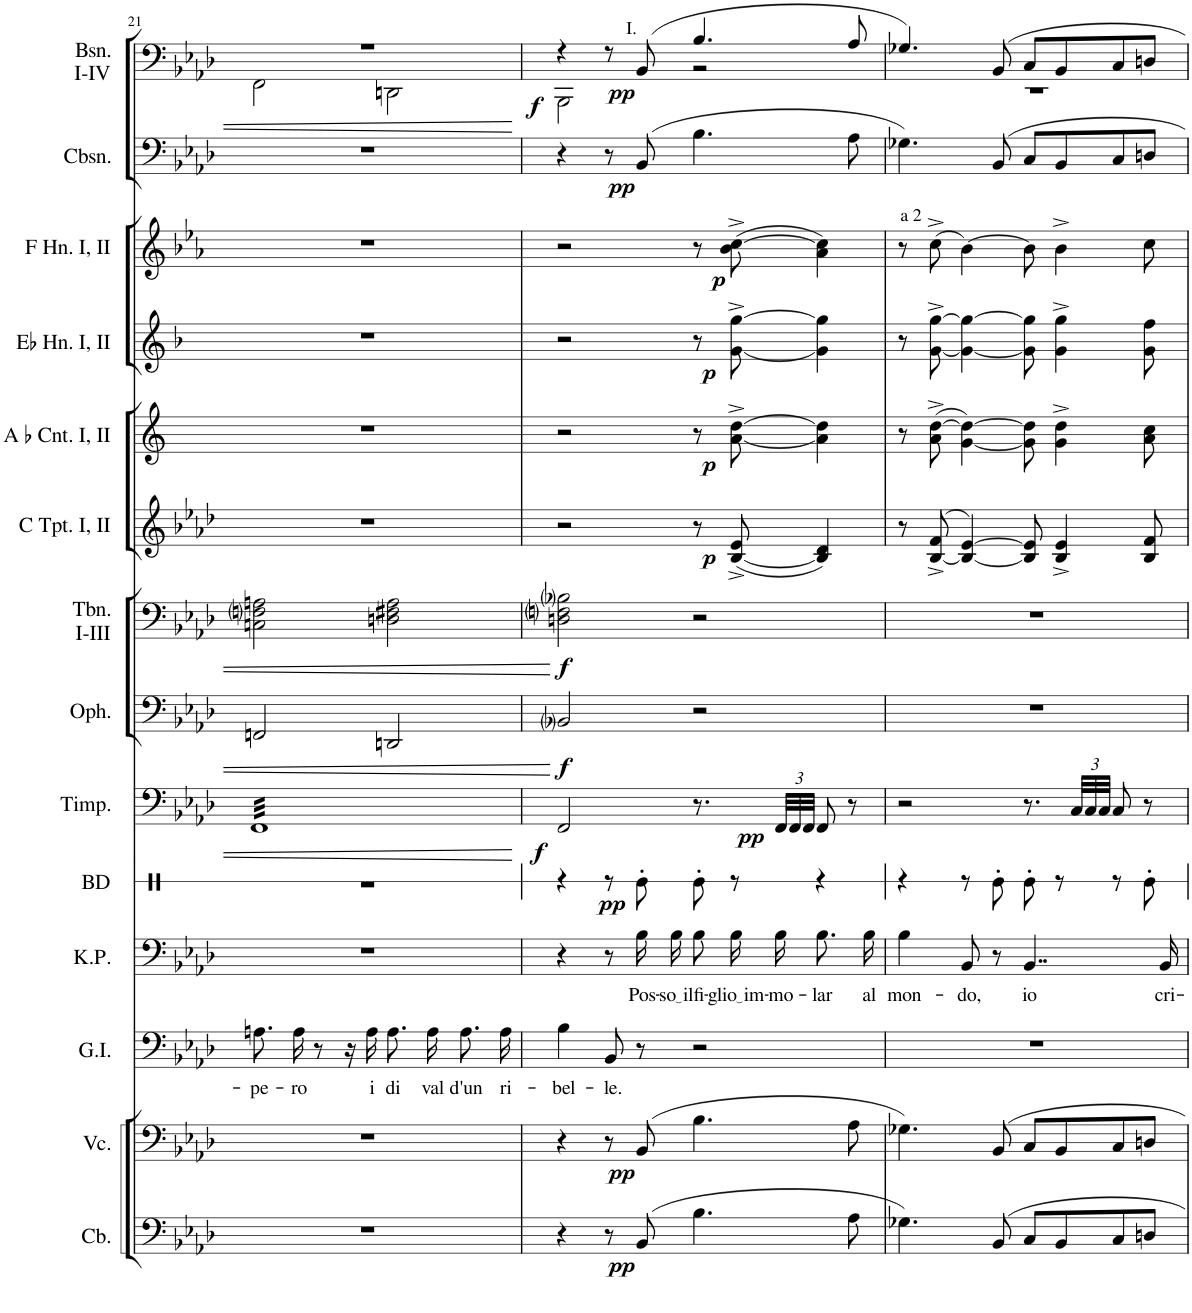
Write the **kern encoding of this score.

**kern	**dynam	**kern	**dynam	**kern	**text	**kern	**text	**kern	**dynam	**kern	**dynam	**kern	**dynam	**kern	**dynam	**kern	**dynam	**kern	**dynam	**kern	**dynam	**kern	**dynam	**kern	**dynam
*part13	*part13	*part12	*part12	*part11	*part11	*part10	*part10	*part9	*part9	*part8	*part8	*part7	*part7	*part6	*part6	*part5	*part5	*part4	*part4	*part3	*part3	*part2	*part2	*part1	*part1
*staff13	*staff13	*staff12	*staff12	*staff11	*staff11	*staff10	*staff10	*staff9	*staff9	*staff8	*staff8	*staff7	*staff7	*staff6	*staff6	*staff5	*staff5	*staff4	*staff4	*staff3	*staff3	*staff2	*staff2	*staff1	*staff1
*I"Contrabasses	*	*I"Violoncellos	*	*I"Grand Inquisitor	*	*I"King Philip	*	*I"Timpani	*	*I"Ophicleide	*	*I"Trombone I-III	*	*I"Trumpet in C I, II	*	*I"Ab Cornet I, II	*	*I"Horn in Eb I, II	*	*I"Horn in F I, II	*	*I"Contrabassoon	*	*I"Bassoon I-IV	*
*I'Cb.	*	*I'Vc.	*	*I'G.I.	*	*I'K.P.	*	*I'Timp.	*	*I'Oph.	*	*I'Tbn. I-III	*	*	*	*I'A b Cnt. I, II	*	*	*	*	*	*I'Cbsn.	*	*I'Bsn. I-IV	*
!!LO:PB:g=z
*clefF4	*	*clefF4	*	*clefF4	*	*clefF4	*	*clefF4	*	*clefF4	*	*clefF4	*	*clefG2	*	*clefG2	*	*clefG2	*	*clefG2	*	*clefF4	*	*clefF4	*
*Trd7c12	*	*	*	*	*	*Trd4c7	*	*	*	*Trd1c2	*	*	*	*Trd1c2	*	*Trd2c4	*	*Trd5c9	*	*Trd4c7	*	*Trd7c12	*	*	*
*k[b-e-a-d-]	*	*k[b-e-a-d-]	*	*k[b-e-a-d-]	*	*k[b-e-a-d-]	*	*k[b-e-a-d-]	*	*k[b-e-a-d-]	*	*k[b-e-a-d-]	*	*k[b-e-a-d-]	*	*k[]	*	*k[b-]	*	*k[b-e-a-]	*	*k[b-e-a-d-]	*	*k[b-e-a-d-]	*
*M4/4	*	*M4/4	*	*M4/4	*	*M4/4	*	*M4/4	*	*M4/4	*	*M4/4	*	*M4/4	*	*M4/4	*	*M4/4	*	*M4/4	*	*M4/4	*	*M4/4	*
*met(c)	*	*met(c)	*	*met(c)	*	*met(c)	*	*met(c)	*	*met(c)	*	*met(c)	*	*met(c)	*	*met(c)	*	*met(c)	*	*met(c)	*	*met(c)	*	*met(c)	*
=21	=21	=21	=21	=21	=21	=21	=21	=21	=21	=21	=21	=21	=21	=21	=21	=21	=21	=21	=21	=21	=21	=21	=21	=21	=21
!	!	!	!	!	!LO:LY:b	!	!	!	!	!	!	!	!	!	!	!	!	!	!	!	!	!	!	!	!
*	*	*	*	*	*	*	*	*	*	*	*	*	*	*	*	*	*	*	*	*	*	*	*	*^	*
*	*	*	*	*	*	*	*	*tremolo	*	*	*	*	*	*	*	*	*	*	*	*	*	*	*	*	*	*
1r	.	1r	.	8.An\L	-pe-	1r	.	32FFLLL	.	2FFn/	.	2Cn\ 2Fni\ 2An\	.	1r	.	1r	.	1r	.	1r	.	1r	.	1r	2FF\	.
.	.	.	.	.	.	.	.	32FF	.	.	.	.	.	.	.	.	.	.	.	.	.	.	.	.	.	.
.	.	.	.	.	.	.	.	32FF	.	.	.	.	.	.	.	.	.	.	.	.	.	.	.	.	.	.
.	.	.	.	.	.	.	.	32FF	.	.	.	.	.	.	.	.	.	.	.	.	.	.	.	.	.	.
.	.	.	.	.	.	.	.	32FF	.	.	.	.	.	.	.	.	.	.	.	.	.	.	.	.	.	.
.	.	.	.	.	.	.	.	32FF	.	.	.	.	.	.	.	.	.	.	.	.	.	.	.	.	.	.
!	!	!	!	!	!LO:LY:b	!	!	!	!	!	!	!	!	!	!	!	!	!	!	!	!	!	!	!	!	!
.	.	.	.	16A\Jk	-ro	.	.	32FF	.	.	.	.	.	.	.	.	.	.	.	.	.	.	.	.	.	.
.	.	.	.	.	.	.	.	32FF	.	.	.	.	.	.	.	.	.	.	.	.	.	.	.	.	.	.
.	.	.	.	8r	.	.	.	32FF	.	.	.	.	.	.	.	.	.	.	.	.	.	.	.	.	.	.
.	.	.	.	.	.	.	.	32FF	.	.	.	.	.	.	.	.	.	.	.	.	.	.	.	.	.	.
.	.	.	.	.	.	.	.	32FF	.	.	.	.	.	.	.	.	.	.	.	.	.	.	.	.	.	.
.	.	.	.	.	.	.	.	32FF	.	.	.	.	.	.	.	.	.	.	.	.	.	.	.	.	.	.
.	.	.	.	16r	.	.	.	32FF	.	.	.	.	.	.	.	.	.	.	.	.	.	.	.	.	.	.
.	.	.	.	.	.	.	.	32FF	.	.	.	.	.	.	.	.	.	.	.	.	.	.	.	.	.	.
!	!	!	!	!	!LO:LY:b	!	!	!	!	!	!	!	!	!	!	!	!	!	!	!	!	!	!	!	!	!
.	.	.	.	16A\	i	.	.	32FF	.	.	.	.	.	.	.	.	.	.	.	.	.	.	.	.	.	.
.	.	.	.	.	.	.	.	32FF	.	.	.	.	.	.	.	.	.	.	.	.	.	.	.	.	.	.
!	!	!	!	!	!LO:LY:b	!	!	!	!	!	!	!	!	!	!	!	!	!	!	!	!	!	!	!	!	!
.	.	.	.	8.A\L	di	.	.	32FF	.	2DDn/	.	2Dn\ 2F#X\ 2A\	.	.	.	.	.	.	.	.	.	.	.	.	2DDn\	.
.	.	.	.	.	.	.	.	32FF	.	.	.	.	.	.	.	.	.	.	.	.	.	.	.	.	.	.
.	.	.	.	.	.	.	.	32FF	.	.	.	.	.	.	.	.	.	.	.	.	.	.	.	.	.	.
.	.	.	.	.	.	.	.	32FF	.	.	.	.	.	.	.	.	.	.	.	.	.	.	.	.	.	.
.	.	.	.	.	.	.	.	32FF	.	.	.	.	.	.	.	.	.	.	.	.	.	.	.	.	.	.
.	.	.	.	.	.	.	.	32FF	.	.	.	.	.	.	.	.	.	.	.	.	.	.	.	.	.	.
!	!	!	!	!	!LO:LY:b	!	!	!	!	!	!	!	!	!	!	!	!	!	!	!	!	!	!	!	!	!
.	.	.	.	16A\Jk	val	.	.	32FF	.	.	.	.	.	.	.	.	.	.	.	.	.	.	.	.	.	.
.	.	.	.	.	.	.	.	32FF	.	.	.	.	.	.	.	.	.	.	.	.	.	.	.	.	.	.
!	!	!	!	!	!LO:LY:b	!	!	!	!	!	!	!	!	!	!	!	!	!	!	!	!	!	!	!	!	!
.	.	.	.	8.A\L	d'un	.	.	32FF	.	.	.	.	.	.	.	.	.	.	.	.	.	.	.	.	.	.
.	.	.	.	.	.	.	.	32FF	.	.	.	.	.	.	.	.	.	.	.	.	.	.	.	.	.	.
.	.	.	.	.	.	.	.	32FF	.	.	.	.	.	.	.	.	.	.	.	.	.	.	.	.	.	.
.	.	.	.	.	.	.	.	32FF	.	.	.	.	.	.	.	.	.	.	.	.	.	.	.	.	.	.
.	.	.	.	.	.	.	.	32FF	.	.	.	.	.	.	.	.	.	.	.	.	.	.	.	.	.	.
.	.	.	.	.	.	.	.	32FF	.	.	.	.	.	.	.	.	.	.	.	.	.	.	.	.	.	.
!	!	!	!	!	!LO:LY:b	!	!	!	!	!	!	!	!	!	!	!	!	!	!	!	!	!	!	!	!	!
.	.	.	.	16A\Jk	ri-	.	.	32FF	.	.	.	.	.	.	.	.	.	.	.	.	.	.	.	.	.	.
.	.	.	.	.	.	.	.	32FFJJJ	.	.	.	.	.	.	.	.	.	.	.	.	.	.	.	.	.	.
*	*	*	*	*	*	*	*	*Xtremolo	*	*	*	*	*	*	*	*	*	*	*	*	*	*	*	*	*	*
=22	=22	=22	=22	=22	=22	=22	=22	=22	=22	=22	=22	=22	=22	=22	=22	=22	=22	=22	=22	=22	=22	=22	=22	=22	=22	=22
!	!	!	!	!	!LO:LY:b	!	!	!	!LO:DY:b	!	!LO:DY:b	!	!LO:DY:b	!	!	!	!	!	!	!	!	!	!	!	!	!LO:DY:b
4r	.	4r	.	4B-\	-bel-	4r	.	2FF/	f	2BB-i/	f	2Dn\ 2Fni\ 2B-i\	f	2r	.	2r	.	2r	.	2r	.	4r	.	4r	2BBB-\	f
!	!	!	!	!	!LO:LY:b	!	!	!	!	!	!	!	!	!	!	!	!	!	!	!	!	!	!	!	!	!
8r	.	8r	.	8BB-/	-le.	8r	.	.	.	.	.	.	.	.	.	.	.	.	.	.	.	8r	.	8r	.	.
!	!	!	!	!	!	!	!	!	!	!	!	!	!	!	!	!	!	!	!	!	!	!	!	!LO:TX:a:t=I.	!	!
!	!LO:DY:b	!	!LO:DY:b	!	!	!	!LO:LY:b	!	!	!	!	!	!	!	!	!	!	!	!	!	!	!	!LO:DY:b	!	!	!LO:DY:b
(8BB-/	pp	(8BB-/	pp	8r	.	16B-\LL	Pos-	.	.	.	.	.	.	.	.	.	.	.	.	.	.	(8BB-/	pp	(8BB-/	.	pp
!	!	!	!	!	!	!	!LO:LY:b	!	!	!	!	!	!	!	!	!	!	!	!	!	!	!	!	!	!	!
.	.	.	.	.	.	16B-\JJ	so il	.	.	.	.	.	.	.	.	.	.	.	.	.	.	.	.	.	.	.
!	!	!	!	!	!	!	!LO:LY:b	!	!	!	!	!	!	!	!	!	!	!	!	!	!	!	!	!	!	!
4.B-\	.	4.B-\	.	2r	.	8B-\L	fi-	8.r	.	2r	.	2r	.	8r	.	8r	.	8r	.	8r	.	4.B-\	.	4.B-/	2r	.
!	!	!	!	!	!	!	!LO:LY:b	!	!	!	!	!	!	!	!LO:DY:b	!	!LO:DY:b	!	!LO:DY:b	!	!LO:DY:b	!	!	!	!	!
.	.	.	.	.	.	16B-\L	glio im	.	.	.	.	.	.	([8B-/^ 8e-/^	p	[8a\^ [8dd\^	p	[8g\^ [8gg\^	p	(8b-\^ [8cc\^	p	.	.	.	.	.
!	!	!	!	!	!	!	!LO:LY:b	!	!	!	!	!	!	!	!	!	!	!	!	!	!	!	!	!	!	!
*	*	*	*	*	*	*	*	*Xbrackettup	*	*	*	*	*	*	*	*	*	*	*	*	*	*	*	*	*	*
!	!	!	!	!	!	!	!	!	!LO:DY:b	!	!	!	!	!	!	!	!	!	!	!	!	!	!	!	!	!
.	.	.	.	.	.	16B-\JJ	-mo-	48FF/LLL	pp	.	.	.	.	.	.	.	.	.	.	.	.	.	.	.	.	.
.	.	.	.	.	.	.	.	48FF/	.	.	.	.	.	.	.	.	.	.	.	.	.	.	.	.	.	.
.	.	.	.	.	.	.	.	48FF/JJJ	.	.	.	.	.	.	.	.	.	.	.	.	.	.	.	.	.	.
!	!	!	!	!	!	!	!LO:LY:b	!	!	!	!	!	!	!	!	!	!	!	!	!	!	!	!	!	!	!
.	.	.	.	.	.	8.B-\L	-lar	8FF/	.	.	.	.	.	4B-/] 4d-/)	.	4a\] 4dd\]	.	4g\] 4gg\]	.	4a-\ 4cc\])	.	.	.	.	.	.
8A-\	.	8A-\	.	.	.	.	.	8r	.	.	.	.	.	.	.	.	.	.	.	.	.	8A-\	.	8A-/	.	.
!	!	!	!	!	!	!	!LO:LY:b	!	!	!	!	!	!	!	!	!	!	!	!	!	!	!	!	!	!	!
.	.	.	.	.	.	16B-\Jk	al	.	.	.	.	.	.	.	.	.	.	.	.	.	.	.	.	.	.	.
=23	=23	=23	=23	=23	=23	=23	=23	=23	=23	=23	=23	=23	=23	=23	=23	=23	=23	=23	=23	=23	=23	=23	=23	=23	=23	=23
!	!	!	!	!	!	!	!LO:LY:b	!	!	!	!	!	!	!	!	!	!	!	!	!	!	!	!	!	!	!
4.G-X\)	.	4.G-X\)	.	1r	.	4B-\	mon-	2r	.	1r	.	1r	.	8r	.	8r	.	8r	.	8r	.	4.G-X\)	.	4.G-X/)	1r	.
!	!	!	!	!	!	!	!	!	!	!	!	!	!	!	!	!	!	!	!	!LO:TX:a:t=a 2	!	!	!	!	!	!
.	.	.	.	.	.	.	.	.	.	.	.	.	.	(>[8B-/^ 8f/^	.	(8a\^ [8dd\^	.	[8g\^ [8gg\^	.	(8cc^\	.	.	.	.	.	.
!	!	!	!	!	!	!	!LO:LY:b	!	!	!	!	!	!	!	!	!	!	!	!	!	!	!	!	!	!	!
.	.	.	.	.	.	8BB-/	-do,	.	.	.	.	.	.	4B-/_ [4e-/)	.	[4g\ 4dd\_)	.	4g\_ 4gg\_	.	[4b-\)	.	.	.	.	.	.
8BB-/	.	8BB-/	.	.	.	8r	.	.	.	.	.	.	.	.	.	.	.	.	.	.	.	8BB-/	.	8BB-/	.	.
!	!	!	!	!	!	!	!LO:LY:b	!	!	!	!	!	!	!	!	!	!	!	!	!	!	!	!	!	!	!
8C/L	.	8C/L	.	.	.	4..BB-/	io	8.r	.	.	.	.	.	8B-/] 8e-/]	.	8g\] 8dd\]	.	8g\] 8gg\]	.	8b-\]	.	8C/L	.	8C/L	.	.
8BB-/	.	8BB-/	.	.	.	.	.	.	.	.	.	.	.	4B-/^ 4e-/^	.	4g\^ 4dd\^	.	4g\^ 4gg\^	.	4b-^\	.	8BB-/	.	8BB-/	.	.
.	.	.	.	.	.	.	.	48C/LLL	.	.	.	.	.	.	.	.	.	.	.	.	.	.	.	.	.	.
.	.	.	.	.	.	.	.	48C/	.	.	.	.	.	.	.	.	.	.	.	.	.	.	.	.	.	.
.	.	.	.	.	.	.	.	48C/JJJ	.	.	.	.	.	.	.	.	.	.	.	.	.	.	.	.	.	.
8C/	.	8C/	.	.	.	.	.	8C/	.	.	.	.	.	.	.	.	.	.	.	.	.	8C/	.	8C/	.	.
8Dn/J	.	8Dn/J	.	.	.	.	.	8r	.	.	.	.	.	8B-/ 8f/	.	8a\ 8cc\	.	8g\ 8ff\	.	8cc\	.	8Dn/J	.	8Dn/J	.	.
!	!	!	!	!	!	!	!LO:LY:b	!	!	!	!	!	!	!	!	!	!	!	!	!	!	!	!	!	!	!
.	.	.	.	.	.	16BB-/	cri-	.	.	.	.	.	.	.	.	.	.	.	.	.	.	.	.	.	.	.
*	*	*	*	*	*	*	*	*	*	*	*	*	*	*	*	*	*	*	*	*	*	*	*	*v	*v	*
=	=	=	=	=	=	=	=	=	=	=	=	=	=	=	=	=	=	=	=	=	=	=	=	=	=
*-	*-	*-	*-	*-	*-	*-	*-	*-	*-	*-	*-	*-	*-	*-	*-	*-	*-	*-	*-	*-	*-	*-	*-	*-	*-
